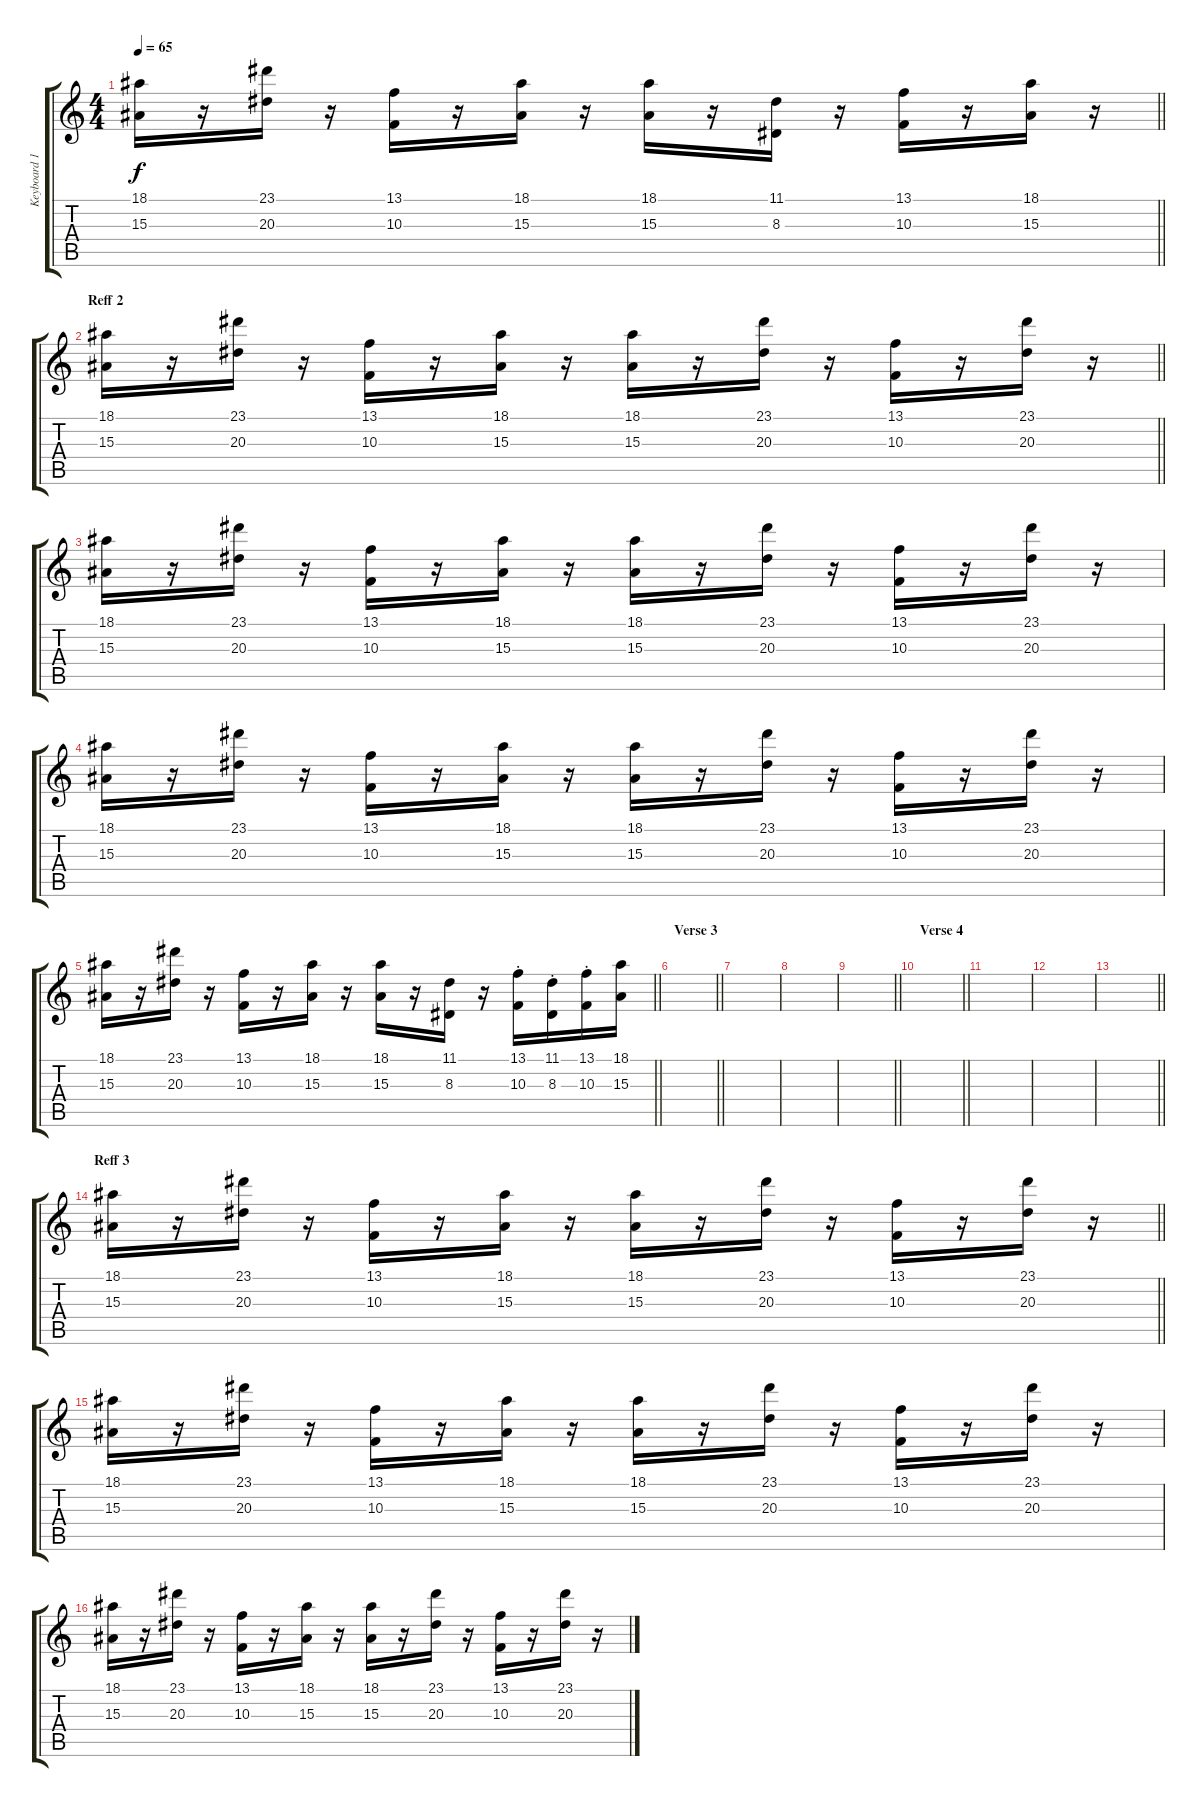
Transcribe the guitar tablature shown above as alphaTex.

\track ("Keyboard 1" "Keyboard 1") {instrument stringensemble1}
\staff {score tabs}
\tuning (E4 B3 G3 D3 A2 E2) {hide}
\ts (4 4)
\tempo 65
\clef g2
\barLineRight lightlight
\ks c
(18.1 15.3).16{dy f} r.16 (23.1 20.3).16 r.16 (13.1 10.3).16 r.16 (18.1 15.3).16 r.16 (18.1 15.3).16 r.16 (11.1 8.3).16 r.16 (13.1 10.3).16 r.16 (18.1 15.3).16 r.16 |
\section ("" "Reff 2")
\barLineRight lightlight
(18.1 15.3).16 r.16 (23.1 20.3).16 r.16 (13.1 10.3).16 r.16 (18.1 15.3).16 r.16 (18.1 15.3).16 r.16 (23.1 20.3).16 r.16 (13.1 10.3).16 r.16 (23.1 20.3).16 r.16 |
(18.1 15.3).16 r.16 (23.1 20.3).16 r.16 (13.1 10.3).16 r.16 (18.1 15.3).16 r.16 (18.1 15.3).16 r.16 (23.1 20.3).16 r.16 (13.1 10.3).16 r.16 (23.1 20.3).16 r.16 |
(18.1 15.3).16 r.16 (23.1 20.3).16 r.16 (13.1 10.3).16 r.16 (18.1 15.3).16 r.16 (18.1 15.3).16 r.16 (23.1 20.3).16 r.16 (13.1 10.3).16 r.16 (23.1 20.3).16 r.16 |
\barLineRight lightlight
(18.1 15.3).16 r.16 (23.1 20.3).16 r.16 (13.1 10.3).16 r.16 (18.1 15.3).16 r.16 (18.1 15.3).16 r.16 (11.1 8.3).16 r.16 (13.1{st} 10.3{st}).16 (11.1{st} 8.3{st}).16 (13.1{st} 10.3{st}).16 (18.1 15.3).16 |
\section ("" "Verse 3")
\barLineRight lightlight
|
|
|
\barLineRight lightlight
|
\section ("" "Verse 4")
\barLineRight lightlight
|
|
|
\barLineRight lightlight
|
\section ("" "Reff 3")
\barLineRight lightlight
(18.1 15.3).16 r.16 (23.1 20.3).16 r.16 (13.1 10.3).16 r.16 (18.1 15.3).16 r.16 (18.1 15.3).16 r.16 (23.1 20.3).16 r.16 (13.1 10.3).16 r.16 (23.1 20.3).16 r.16 |
(18.1 15.3).16 r.16 (23.1 20.3).16 r.16 (13.1 10.3).16 r.16 (18.1 15.3).16 r.16 (18.1 15.3).16 r.16 (23.1 20.3).16 r.16 (13.1 10.3).16 r.16 (23.1 20.3).16 r.16 |
(18.1 15.3).16 r.16 (23.1 20.3).16 r.16 (13.1 10.3).16 r.16 (18.1 15.3).16 r.16 (18.1 15.3).16 r.16 (23.1 20.3).16 r.16 (13.1 10.3).16 r.16 (23.1 20.3).16 r.16
